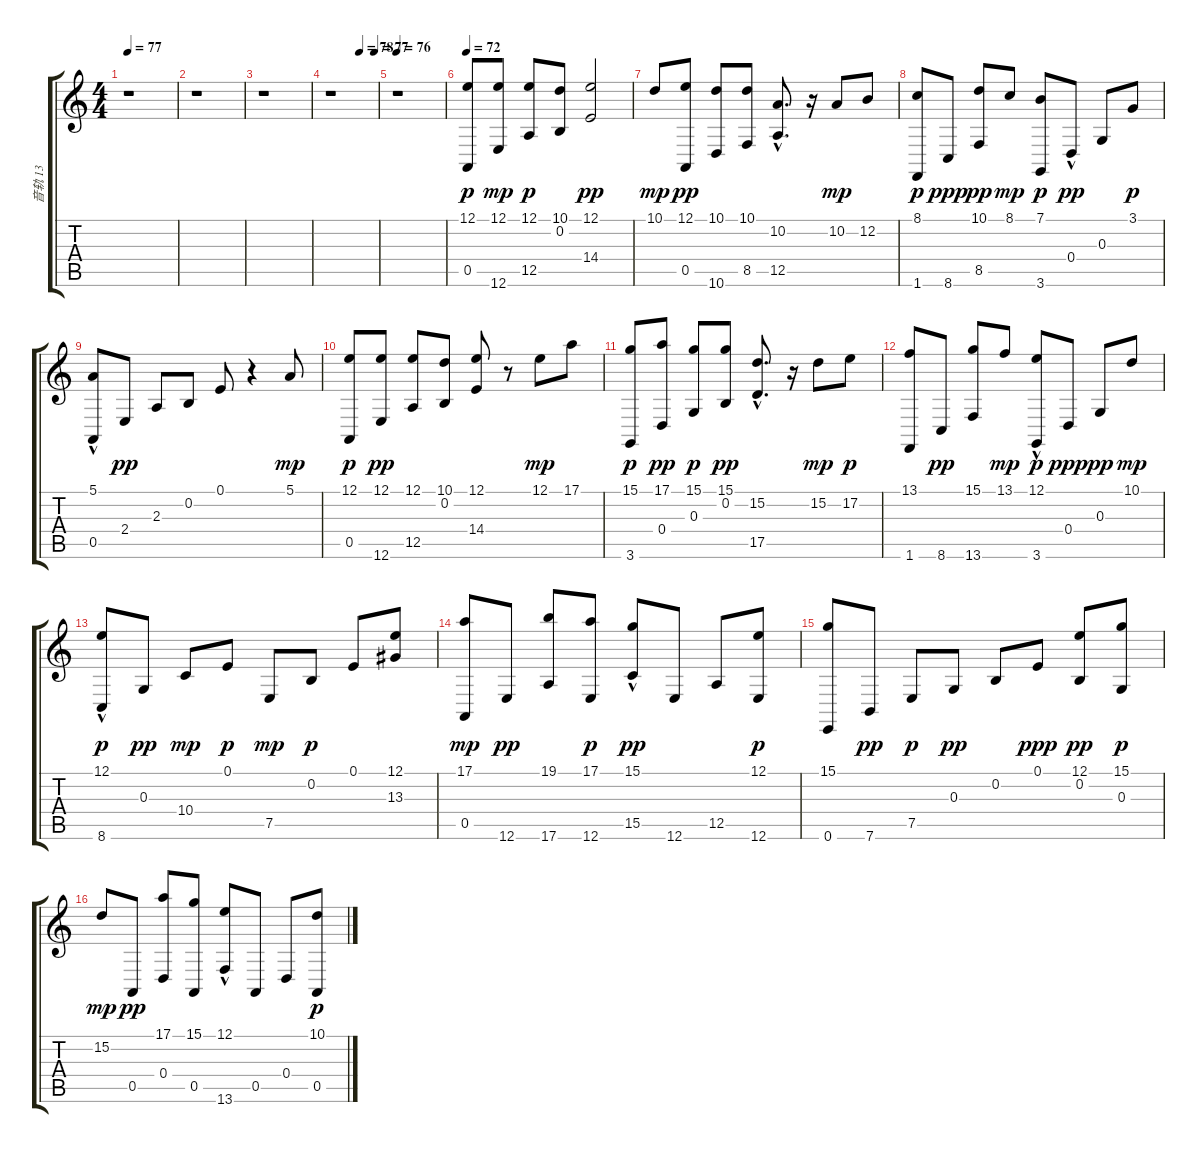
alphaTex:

\track ("音轨 13" "音轨 13") {instrument electricpiano1}
\staff {score tabs}
\tuning (E4 B3 G3 D3 A2 E2) {hide}
\ts (4 4)
\tempo 77
\clef g2
\ks c
r.1{dy p instrument electricpiano1} |
r.1 |
r.1 |
\tempo (78 0.625)
\tempo (77 0.9375)
r.1 |
\tempo 76
r.1 |
\tempo 72
(12.1 0.5).8{volume 10 balance 12} (12.1 12.6).8{dy mp} (12.1 12.5).8{dy p} (10.1 0.2).8 (12.1 14.4).2{dy pp} |
10.1.8{dy mp} (12.1 0.5).8{dy pp} (10.1 10.6).8 (10.1 8.5).8 (10.2{hac} 12.5).8{d} r.16 10.2.8{dy mp} 12.2.8 |
(8.1 1.6).8{dy p} 8.6.8{dy ppp} (10.1 8.5).8{dy pp} 8.1.8{dy mp} (7.1 3.6).8{dy p} 0.4{hac}.8{dy pp} 0.3.8 3.1.8{dy p} |
(5.1 0.5{hac}).8 2.4.8{dy pp} 2.3.8 0.2.8 0.1.8 r.4 5.1.8{dy mp} |
(12.1 0.5).8{dy p} (12.1 12.6).8{dy pp} (12.1 12.5).8 (10.1 0.2).8 (12.1 14.4).8 r.8 12.1.8{dy mp} 17.1.8 |
(15.1 3.6).8{dy p} (17.1 0.4).8{dy pp} (15.1 0.3).8{dy p} (15.1 0.2).8{dy pp} (15.2{hac} 17.5).8{d} r.16 15.2.8{dy mp} 17.2.8{dy p} |
(13.1 1.6).8 8.6.8{dy pp} (15.1 13.6).8 13.1.8{dy mp} (12.1{hac} 3.6).8{dy p} 0.4.8{dy ppp} 0.3.8{dy pp} 10.1.8{dy mp} |
(12.1{hac} 8.6).8{dy p} 0.3.8{dy pp} 10.4.8{dy mp} 0.1.8{dy p} 7.5.8{dy mp} 0.2.8{dy p} 0.1.8 (12.1 13.3).8 |
(17.1 0.5).8{dy mp} 12.6.8{dy pp} (19.1 17.6).8 (17.1 12.6).8{dy p} (15.1{hac} 15.5).8{dy pp} 12.6.8 12.5.8 (12.1 12.6).8{dy p} |
(15.1 0.6).8 7.6.8{dy pp} 7.5.8{dy p} 0.3.8{dy pp} 0.2.8 0.1.8{dy ppp} (12.1 0.2).8{dy pp} (15.1 0.3).8{dy p} |
15.2.8{dy mp} 0.5.8{dy pp} (17.1 0.4).8 (15.1 0.5).8 (12.1{hac} 13.6).8 0.5.8 0.4.8 (10.1 0.5).8{dy p}
